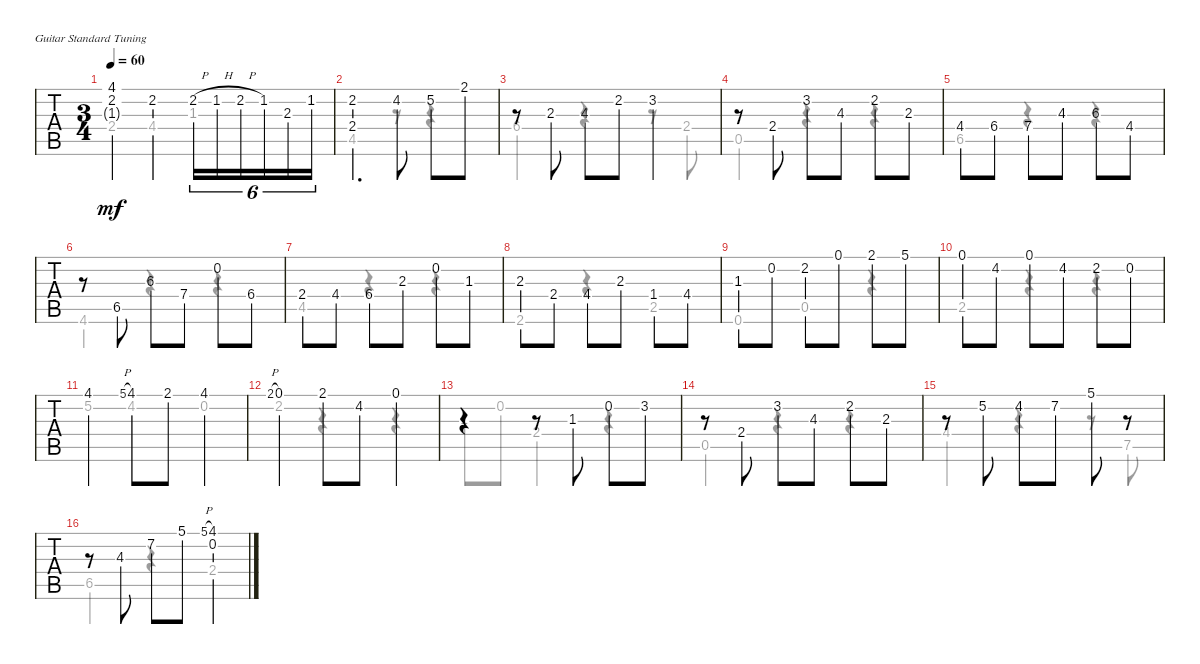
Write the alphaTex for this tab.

\bracketExtendMode groupsimilarinstruments
\singleTrackTrackNamePolicy hidden
\multiTrackTrackNamePolicy hidden
\firstSystemTrackNameOrientation horizontal
\otherSystemsTrackNameOrientation horizontal
\track ("Untitled" "N-Gt") {instrument acousticgrandpiano}
\staff {tabs}
\tuning (E4 B3 G3 D3 A2 E2)
\displaytranspose 12
\voice
\ts (3 4)
\tempo 60
\clef g2
\scale
0.519501
\ks e
(4.1 2.2 1.3{g}).4{dy mf} 2.2.4 2.2{h}.16{tu (6 4)} 1.2{h}.16{tu (6 4)} 2.2{h}.16{tu (6 4)} 1.2.16{tu (6 4)} 2.3.16{tu (6 4)} 1.2.16{tu (6 4)} |
\scale
0.24025 (2.2 2.4).4{d} 4.2.8 5.2.8 2.1.8 |
\scale
0.333333 r.8 2.3.8 4.3.8 2.2.8 3.2.4 |
\scale
0.333333 r.8 2.4.8 3.2.8 4.3.8 2.2.8 2.3.8 |
\scale
0.333333 4.4.8 6.4.8 7.4.8 4.3.8 6.3.8 4.4.8 |
\scale
0.333333 r.8 6.5.8 6.3.8 7.4.8 0.2.8 6.4.8 |
\scale
0.333333 2.4.8 4.4.8 6.4.8 2.3.8 0.2.8 1.3.8 |
\scale
0.333333 2.3.8 2.4.8 4.4.8 2.3.8 1.4.8 4.4.8 |
\scale
0.333333 1.3.8 0.2.8 2.2.8 0.1.8 2.1.8 5.1.8 |
\scale
0.333333 0.1.8 4.2.8 0.1.8 4.2.8 2.2.8 0.2.8 |
\scale
0.333333 4.1.4 5.1{h}.8{gr} 4.1.8 2.1.8 4.1.4 |
\scale
0.340471 2.1{h}.8{gr} 0.1.4 2.1.8 4.2.8 0.1.4 |
\scale
0.329764 r.4 r.8 1.3.8 0.2.8 3.2.8 |
\scale
0.329764 r.8 2.4.8 3.2.8 4.3.8 2.2.8 2.3.8 |
\scale
0.361502 r.8 5.2.8 4.2.8 7.2.8 5.1.8 r.8 |
\scale
0.361502 r.8 4.3.8 7.2.8 5.1.8 5.1{h}.8{gr} (4.1 0.2).4
\voice
\clef g2
\ottava regular
\simile none
\scale
0.519501
\ks e
2.4.4{dy mf} 4.4.4 1.3.4 |
\scale
0.24025 4.5.4{d} r.8 r.4 |
\scale
0.333333 6.4.4 r.4 r.8 2.4.8 |
\scale
0.333333 0.5.4 r.4 r.4 |
\scale
0.333333 6.5.4 r.4 r.4 |
\scale
0.333333 4.6.4 r.4 r.4 |
\scale
0.333333 4.5.4 r.4 r.4 |
\scale
0.333333 2.6.4 r.4 2.5.4 |
\scale
0.333333 0.6.4 0.5.4 r.4 |
\scale
0.333333 2.5.4 r.4 r.4 |
\scale
0.333333 5.2.4 4.2.4 0.2.4 |
\scale
0.340471 2.2.4 r.4 r.4 |
\scale
0.329764 1.3.8 0.2.8 2.4.4 r.4 |
\scale
0.329764 0.5.4 r.4 r.4 |
\scale
0.361502 4.4.4 r.4 r.8 7.5.8 |
\scale
0.361502 6.5.4 r.4 2.4.4
